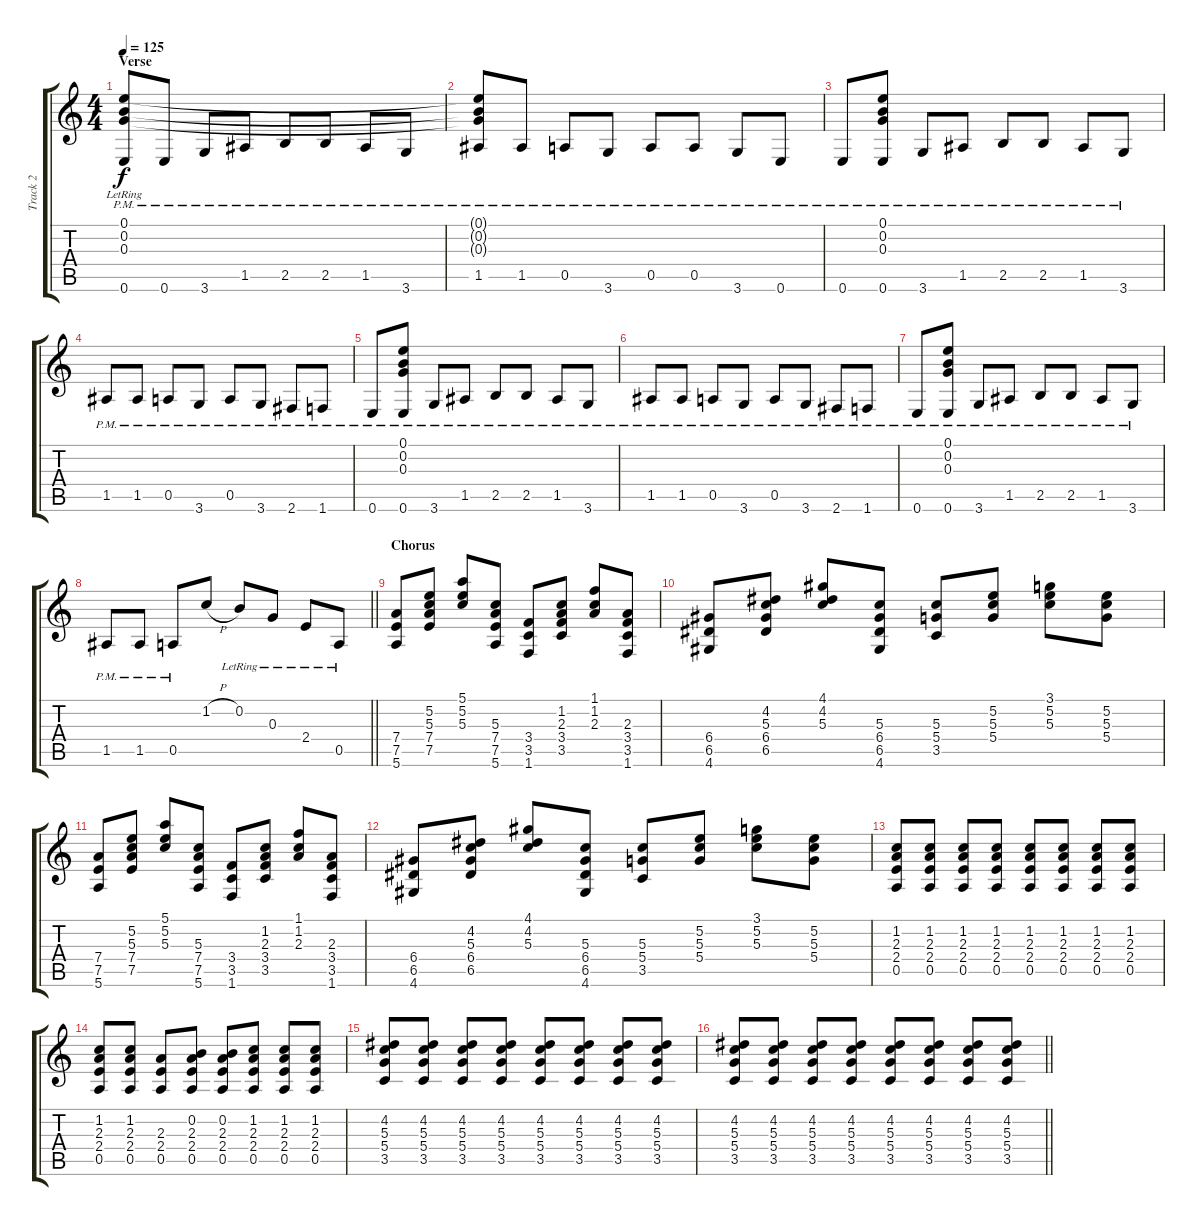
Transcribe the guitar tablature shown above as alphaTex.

\track ("Track 2" "Track 2") {instrument overdrivenguitar}
\staff {score tabs}
\tuning (E4 B3 G3 D3 A2 E2) {hide}
\ts (4 4)
\section ("" "Verse")
\tempo 125
\clef g2
\ks c
(0.1{pm lr} 0.2{pm lr} 0.3{pm lr} 0.6{pm}).8{dy f} 0.6{pm}.8 3.6{pm}.8 1.5{pm}.8 2.5{pm}.8 2.5{pm}.8 1.5{pm}.8 3.6{pm}.8 |
(0.1{t} 0.2{t} 0.3{t} 1.5{pm}).8 1.5{pm}.8 0.5{pm}.8 3.6{pm}.8 0.5{pm}.8 0.5{pm}.8 3.6{pm}.8 0.6{pm}.8 |
0.6{pm}.8 (0.1{pm} 0.2{pm} 0.3{pm} 0.6{pm}).8 3.6{pm}.8 1.5{pm}.8 2.5{pm}.8 2.5{pm}.8 1.5{pm}.8 3.6{pm}.8 |
1.5{pm}.8 1.5{pm}.8 0.5{pm}.8 3.6{pm}.8 0.5{pm}.8 3.6{pm}.8 2.6{pm}.8 1.6{pm}.8 |
0.6{pm}.8 (0.1{pm} 0.2{pm} 0.3{pm} 0.6{pm}).8 3.6{pm}.8 1.5{pm}.8 2.5{pm}.8 2.5{pm}.8 1.5{pm}.8 3.6{pm}.8 |
1.5{pm}.8 1.5{pm}.8 0.5{pm}.8 3.6{pm}.8 0.5{pm}.8 3.6{pm}.8 2.6{pm}.8 1.6{pm}.8 |
0.6{pm}.8 (0.1{pm} 0.2{pm} 0.3{pm} 0.6{pm}).8 3.6{pm}.8 1.5{pm}.8 2.5{pm}.8 2.5{pm}.8 1.5{pm}.8 3.6{pm}.8 |
\barLineRight lightlight
1.5{pm}.8 1.5{pm}.8 0.5{pm}.8 1.2{h}.8 0.2{lr}.8 0.3{lr}.8 2.4{lr}.8 0.5{lr}.8 |
\section ("" "Chorus")
(7.4 7.5 5.6).8 (5.2 5.3 7.4 7.5).8 (5.1 5.2 5.3).8 (5.3 7.4 7.5 5.6).8 (3.4 3.5 1.6).8 (1.2 2.3 3.4 3.5).8 (1.1 1.2 2.3).8 (2.3 3.4 3.5 1.6).8 |
(6.4 6.5 4.6).8 (4.2 5.3 6.4 6.5).8 (4.1 4.2 5.3).8 (5.3 6.4 6.5 4.6).8 (5.3 5.4 3.5).8 (5.2 5.3 5.4).8 (3.1 5.2 5.3).8 (5.2 5.3 5.4).8 |
(7.4 7.5 5.6).8 (5.2 5.3 7.4 7.5).8 (5.1 5.2 5.3).8 (5.3 7.4 7.5 5.6).8 (3.4 3.5 1.6).8 (1.2 2.3 3.4 3.5).8 (1.1 1.2 2.3).8 (2.3 3.4 3.5 1.6).8 |
(6.4 6.5 4.6).8 (4.2 5.3 6.4 6.5).8 (4.1 4.2 5.3).8 (5.3 6.4 6.5 4.6).8 (5.3 5.4 3.5).8 (5.2 5.3 5.4).8 (3.1 5.2 5.3).8 (5.2 5.3 5.4).8 |
(1.2 2.3 2.4 0.5).8 (1.2 2.3 2.4 0.5).8 (1.2 2.3 2.4 0.5).8 (1.2 2.3 2.4 0.5).8 (1.2 2.3 2.4 0.5).8 (1.2 2.3 2.4 0.5).8 (1.2 2.3 2.4 0.5).8 (1.2 2.3 2.4 0.5).8 |
(1.2 2.3 2.4 0.5).8 (1.2 2.3 2.4 0.5).8 (2.3 2.4 0.5).8 (0.2 2.3 2.4 0.5).8 (0.2 2.3 2.4 0.5).8 (1.2 2.3 2.4 0.5).8 (1.2 2.3 2.4 0.5).8 (1.2 2.3 2.4 0.5).8 |
(4.2 5.3 5.4 3.5).8 (4.2 5.3 5.4 3.5).8 (4.2 5.3 5.4 3.5).8 (4.2 5.3 5.4 3.5).8 (4.2 5.3 5.4 3.5).8 (4.2 5.3 5.4 3.5).8 (4.2 5.3 5.4 3.5).8 (4.2 5.3 5.4 3.5).8 |
\barLineRight lightlight
(4.2 5.3 5.4 3.5).8 (4.2 5.3 5.4 3.5).8 (4.2 5.3 5.4 3.5).8 (4.2 5.3 5.4 3.5).8 (4.2 5.3 5.4 3.5).8 (4.2 5.3 5.4 3.5).8 (4.2 5.3 5.4 3.5).8 (4.2 5.3 5.4 3.5).8
